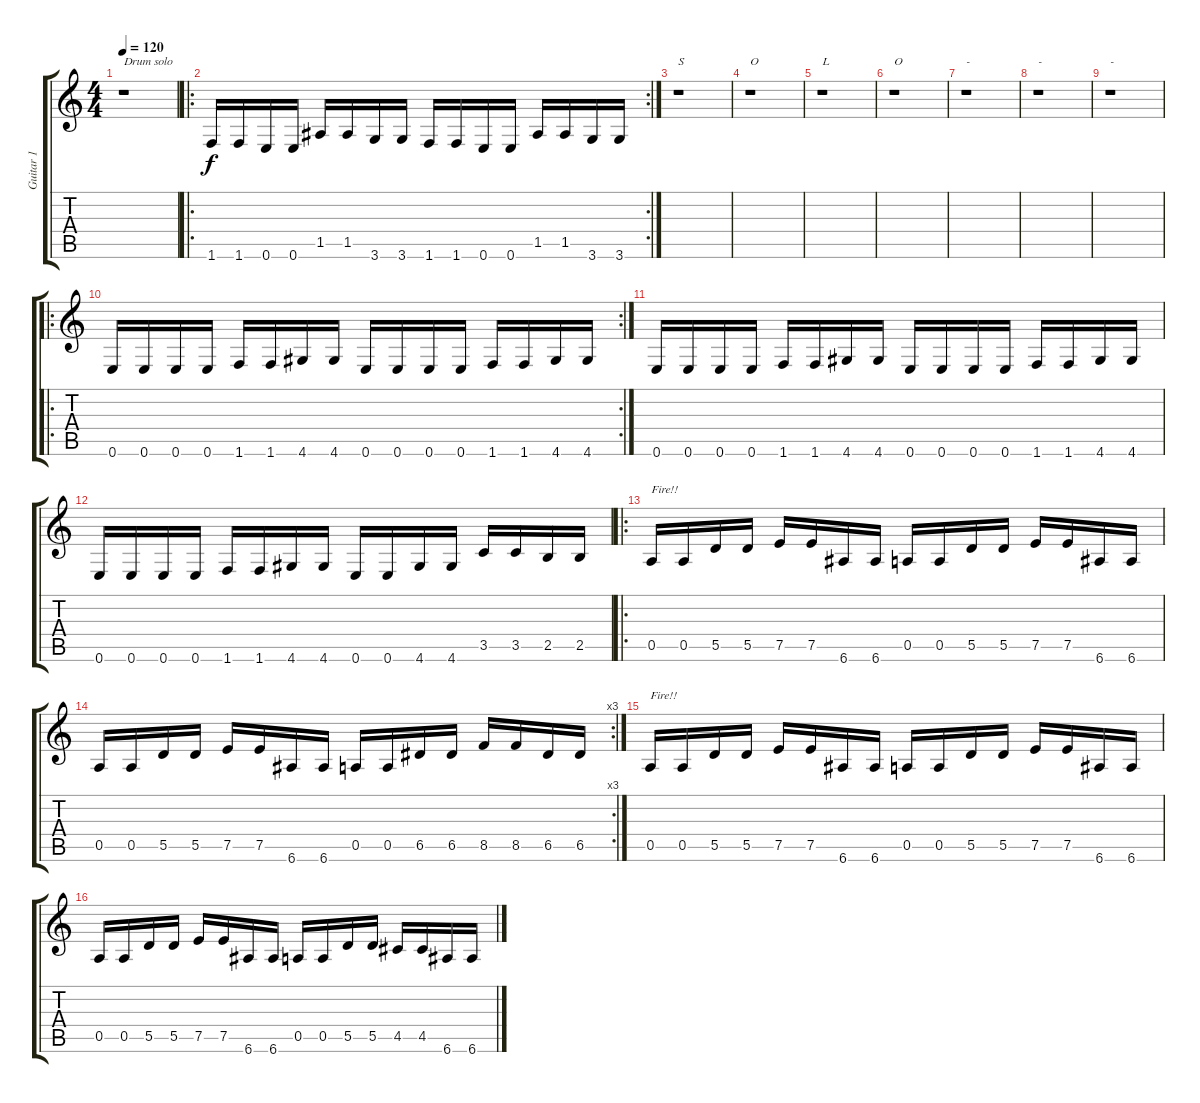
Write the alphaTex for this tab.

\track ("Guitar 1" "Guitar 1") {instrument distortionguitar}
\staff {score tabs}
\tuning (E4 B3 G3 D3 A2 E2) {hide}
\ts (4 4)
\tempo 120
\clef g2
\ks c
r.1{txt "Drum solo" dy f} |
\ro
\rc 2
1.6.16 1.6.16 0.6.16 0.6.16 1.5.16 1.5.16 3.6.16 3.6.16 1.6.16 1.6.16 0.6.16 0.6.16 1.5.16 1.5.16 3.6.16 3.6.16 |
r.1{txt "S"} |
r.1{txt "O"} |
r.1{txt "L"} |
r.1{txt "O"} |
r.1{txt "-"} |
r.1{txt "-"} |
r.1{txt "-"} |
\ro
\rc 2
0.6.16 0.6.16 0.6.16 0.6.16 1.6.16 1.6.16 4.6.16 4.6.16 0.6.16 0.6.16 0.6.16 0.6.16 1.6.16 1.6.16 4.6.16 4.6.16 |
0.6.16 0.6.16 0.6.16 0.6.16 1.6.16 1.6.16 4.6.16 4.6.16 0.6.16 0.6.16 0.6.16 0.6.16 1.6.16 1.6.16 4.6.16 4.6.16 |
0.6.16 0.6.16 0.6.16 0.6.16 1.6.16 1.6.16 4.6.16 4.6.16 0.6.16 0.6.16 4.6.16 4.6.16 3.5.16 3.5.16 2.5.16 2.5.16 |
\ro
0.5.16{txt "Fire!!"} 0.5.16 5.5.16 5.5.16 7.5.16 7.5.16 6.6.16 6.6.16 0.5.16 0.5.16 5.5.16 5.5.16 7.5.16 7.5.16 6.6.16 6.6.16 |
\rc 3
0.5.16 0.5.16 5.5.16 5.5.16 7.5.16 7.5.16 6.6.16 6.6.16 0.5.16 0.5.16 6.5.16 6.5.16 8.5.16 8.5.16 6.5.16 6.5.16 |
0.5.16{txt "Fire!!"} 0.5.16 5.5.16 5.5.16 7.5.16 7.5.16 6.6.16 6.6.16 0.5.16 0.5.16 5.5.16 5.5.16 7.5.16 7.5.16 6.6.16 6.6.16 |
0.5.16 0.5.16 5.5.16 5.5.16 7.5.16 7.5.16 6.6.16 6.6.16 0.5.16 0.5.16 5.5.16 5.5.16 4.5.16 4.5.16 6.6.16 6.6.16
